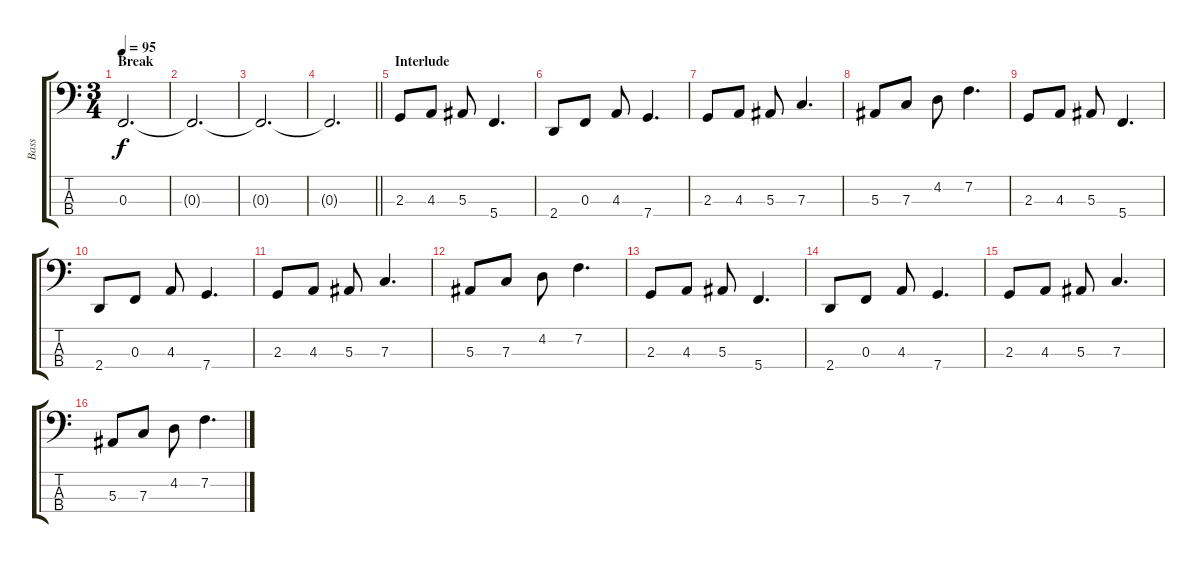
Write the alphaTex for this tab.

\track ("Bass" "Bass") {instrument electricbassfinger}
\staff {score tabs}
\tuning (Eb2 Bb1 F1 C1) {hide}
\ts (3 4)
\section ("" "Break")
\tempo 95
\clef f4
\ks c
0.3{t}.2{d dy f} |
0.3{t}.2{d} |
0.3{t}.2{d} |
\barLineRight lightlight
0.3{t}.2{d} |
\section ("" "Interlude")
2.3.8 4.3.8 5.3.8 5.4.4{d} |
2.4.8 0.3.8 4.3.8 7.4.4{d} |
2.3.8 4.3.8 5.3.8 7.3.4{d} |
5.3.8 7.3.8 4.2.8 7.2.4{d} |
2.3.8 4.3.8 5.3.8 5.4.4{d} |
2.4.8 0.3.8 4.3.8 7.4.4{d} |
2.3.8 4.3.8 5.3.8 7.3.4{d} |
5.3.8 7.3.8 4.2.8 7.2.4{d} |
2.3.8 4.3.8 5.3.8 5.4.4{d} |
2.4.8 0.3.8 4.3.8 7.4.4{d} |
2.3.8 4.3.8 5.3.8 7.3.4{d} |
5.3.8 7.3.8 4.2.8 7.2.4{d}
